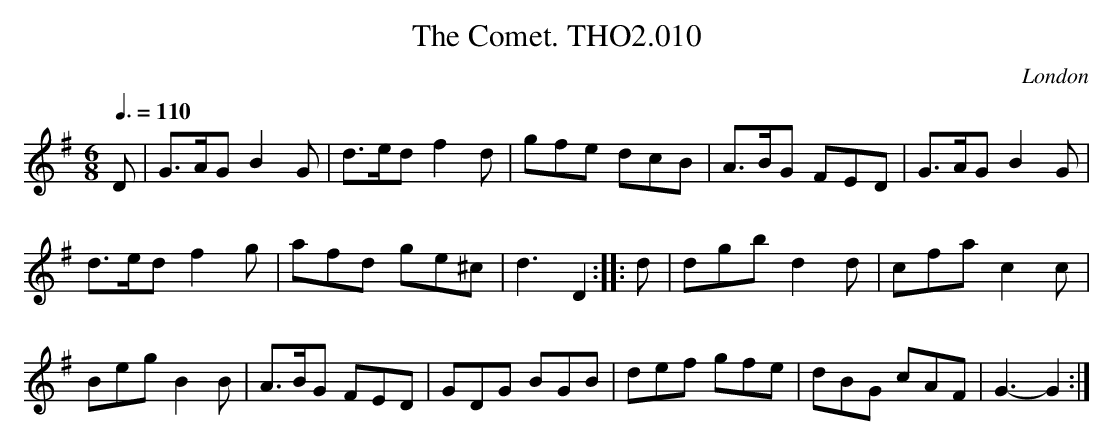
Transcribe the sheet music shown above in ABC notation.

X:1
T:Comet. THO2.010, The
O:London
M:6/8
L:1/8
Q:3/8=110
K:G
D|G>AG B2G|d>ed f2d|gfe dcB|A>BG FED|G>AG B2G|
d>ed f2g|afd ge^c|d3 D2::d|dgb d2d|cfa c2c|
Beg B2B|A>BG FED|GDG BGB|def gfe|dBG cAF|G3- G2:|
